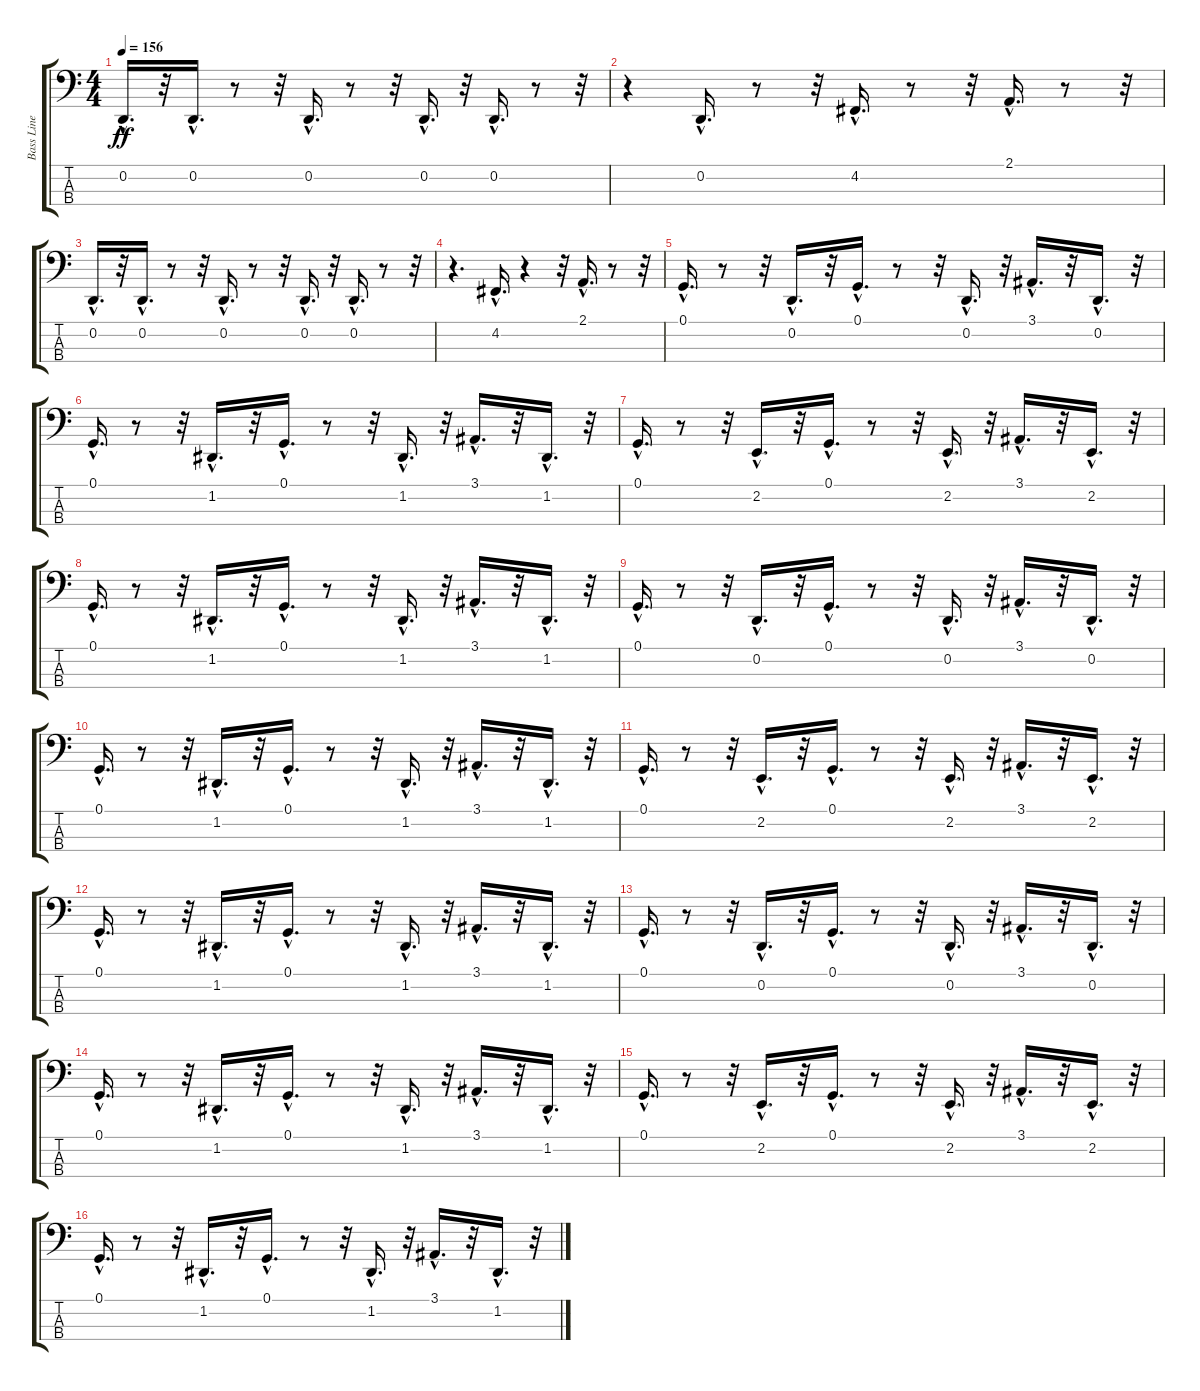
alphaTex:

\track ("Bass Line" "Bass Line") {instrument lead8bassandlead}
\staff {score tabs}
\tuning (G2 D2 A1 E1) {hide}
\ts (4 4)
\tempo 156
\clef f4
\ks c
0.2{hac}.16{d dy ff} r.32 0.2{hac}.16{d} r.8 r.32 0.2{hac}.16{d} r.8 r.32 0.2{hac}.16{d} r.32 0.2{hac}.16{d} r.8 r.32 |
r.4 0.2{hac}.16{d} r.8 r.32 4.2{hac}.16{d} r.8 r.32 2.1{hac}.16{d} r.8 r.32 |
0.2{hac}.16{d} r.32 0.2{hac}.16{d} r.8 r.32 0.2{hac}.16{d} r.8 r.32 0.2{hac}.16{d} r.32 0.2{hac}.16{d} r.8 r.32 |
r.4{d} 4.2{hac}.16{d} r.4 r.32 2.1{hac}.16{d} r.8 r.32 |
0.1{hac}.16{d} r.8 r.32 0.2{hac}.16{d} r.32 0.1{hac}.16{d} r.8 r.32 0.2{hac}.16{d} r.32 3.1{hac}.16{d} r.32 0.2{hac}.16{d} r.32 |
0.1{hac}.16{d} r.8 r.32 1.2{hac}.16{d} r.32 0.1{hac}.16{d} r.8 r.32 1.2{hac}.16{d} r.32 3.1{hac}.16{d} r.32 1.2{hac}.16{d} r.32 |
0.1{hac}.16{d} r.8 r.32 2.2{hac}.16{d} r.32 0.1{hac}.16{d} r.8 r.32 2.2{hac}.16{d} r.32 3.1{hac}.16{d} r.32 2.2{hac}.16{d} r.32 |
0.1{hac}.16{d} r.8 r.32 1.2{hac}.16{d} r.32 0.1{hac}.16{d} r.8 r.32 1.2{hac}.16{d} r.32 3.1{hac}.16{d} r.32 1.2{hac}.16{d} r.32 |
0.1{hac}.16{d} r.8 r.32 0.2{hac}.16{d} r.32 0.1{hac}.16{d} r.8 r.32 0.2{hac}.16{d} r.32 3.1{hac}.16{d} r.32 0.2{hac}.16{d} r.32 |
0.1{hac}.16{d} r.8 r.32 1.2{hac}.16{d} r.32 0.1{hac}.16{d} r.8 r.32 1.2{hac}.16{d} r.32 3.1{hac}.16{d} r.32 1.2{hac}.16{d} r.32 |
0.1{hac}.16{d} r.8 r.32 2.2{hac}.16{d} r.32 0.1{hac}.16{d} r.8 r.32 2.2{hac}.16{d} r.32 3.1{hac}.16{d} r.32 2.2{hac}.16{d} r.32 |
0.1{hac}.16{d} r.8 r.32 1.2{hac}.16{d} r.32 0.1{hac}.16{d} r.8 r.32 1.2{hac}.16{d} r.32 3.1{hac}.16{d} r.32 1.2{hac}.16{d} r.32 |
0.1{hac}.16{d} r.8 r.32 0.2{hac}.16{d} r.32 0.1{hac}.16{d} r.8 r.32 0.2{hac}.16{d} r.32 3.1{hac}.16{d} r.32 0.2{hac}.16{d} r.32 |
0.1{hac}.16{d} r.8 r.32 1.2{hac}.16{d} r.32 0.1{hac}.16{d} r.8 r.32 1.2{hac}.16{d} r.32 3.1{hac}.16{d} r.32 1.2{hac}.16{d} r.32 |
0.1{hac}.16{d} r.8 r.32 2.2{hac}.16{d} r.32 0.1{hac}.16{d} r.8 r.32 2.2{hac}.16{d} r.32 3.1{hac}.16{d} r.32 2.2{hac}.16{d} r.32 |
0.1{hac}.16{d} r.8 r.32 1.2{hac}.16{d} r.32 0.1{hac}.16{d} r.8 r.32 1.2{hac}.16{d} r.32 3.1{hac}.16{d} r.32 1.2{hac}.16{d} r.32
